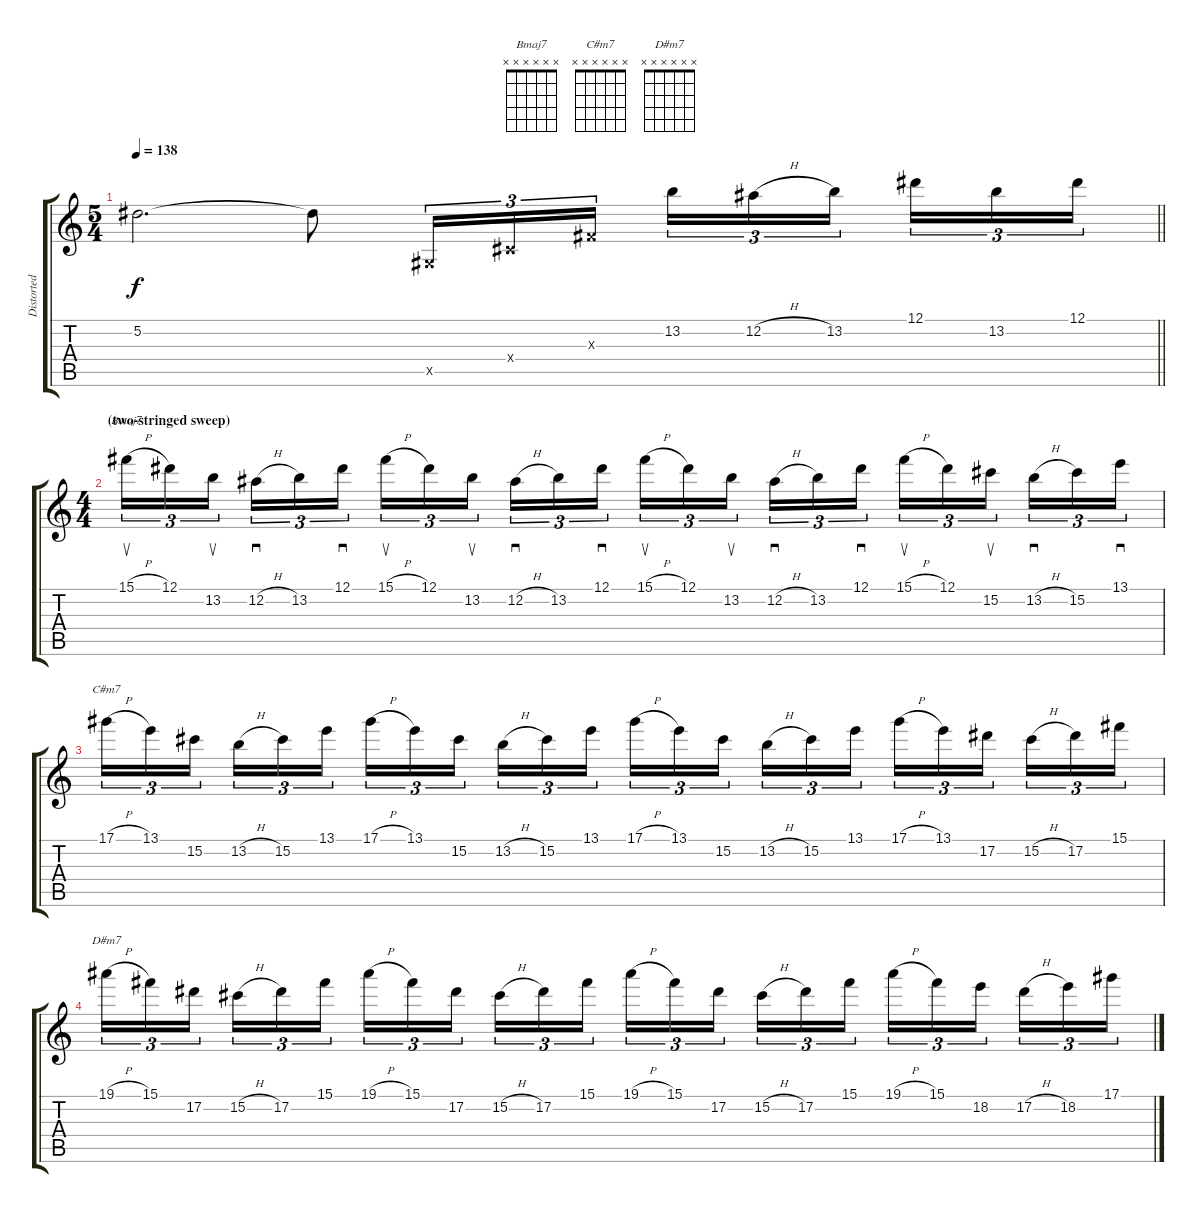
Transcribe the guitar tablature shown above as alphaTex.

\track ("Distorted Electric w/Reverb and Wah" "Distorted ") {instrument distortionguitar}
\staff {score tabs}
\tuning (Eb4 Bb3 Gb3 Db3 Ab2 Db2) {hide}
\chord ("Bmaj7" x x x x x x)
\chord ("C#m7" x x x x x x)
\chord ("D#m7" x x x x x x)
\ts (5 4)
\tempo 138
\clef g2
\barLineRight lightlight
\ks c
5.2{t}.2{d dy f} 5.2{t}.8 0.5{x}.16{tu (3 2)} 0.4{x}.16{tu (3 2)} 0.3{x}.16{tu (3 2)} 13.2.16{tu (3 2)} 12.2{h}.16{tu (3 2)} 13.2.16{tu (3 2) beam splitsecondary} 12.1.16{tu (3 2)} 13.2.16{tu (3 2)} 12.1.16{tu (3 2)} |
\ts (4 4)
\section ("" "(two-stringed sweep)")
15.1{h}.16{su tu (3 2) ch "Bmaj7"} 12.1.16{tu (3 2)} 13.2.16{su tu (3 2) beam splitsecondary} 12.2{h}.16{sd tu (3 2)} 13.2.16{tu (3 2)} 12.1.16{sd tu (3 2)} 15.1{h}.16{su tu (3 2)} 12.1.16{tu (3 2)} 13.2.16{su tu (3 2) beam splitsecondary} 12.2{h}.16{sd tu (3 2)} 13.2.16{tu (3 2)} 12.1.16{sd tu (3 2)} 15.1{h}.16{su tu (3 2)} 12.1.16{tu (3 2)} 13.2.16{su tu (3 2) beam splitsecondary} 12.2{h}.16{sd tu (3 2)} 13.2.16{tu (3 2)} 12.1.16{sd tu (3 2)} 15.1{h}.16{su tu (3 2)} 12.1.16{tu (3 2)} 15.2.16{su tu (3 2) beam splitsecondary} 13.2{h}.16{sd tu (3 2)} 15.2.16{tu (3 2)} 13.1.16{sd tu (3 2)} |
17.1{h}.16{tu (3 2) ch "C#m7"} 13.1.16{tu (3 2)} 15.2.16{tu (3 2) beam splitsecondary} 13.2{h}.16{tu (3 2)} 15.2.16{tu (3 2)} 13.1.16{tu (3 2)} 17.1{h}.16{tu (3 2)} 13.1.16{tu (3 2)} 15.2.16{tu (3 2) beam splitsecondary} 13.2{h}.16{tu (3 2)} 15.2.16{tu (3 2)} 13.1.16{tu (3 2)} 17.1{h}.16{tu (3 2)} 13.1.16{tu (3 2)} 15.2.16{tu (3 2) beam splitsecondary} 13.2{h}.16{tu (3 2)} 15.2.16{tu (3 2)} 13.1.16{tu (3 2)} 17.1{h}.16{tu (3 2)} 13.1.16{tu (3 2)} 17.2.16{tu (3 2) beam splitsecondary} 15.2{h}.16{tu (3 2)} 17.2.16{tu (3 2)} 15.1.16{tu (3 2)} |
19.1{h}.16{tu (3 2) ch "D#m7"} 15.1.16{tu (3 2)} 17.2.16{tu (3 2) beam splitsecondary} 15.2{h}.16{tu (3 2)} 17.2.16{tu (3 2)} 15.1.16{tu (3 2)} 19.1{h}.16{tu (3 2)} 15.1.16{tu (3 2)} 17.2.16{tu (3 2) beam splitsecondary} 15.2{h}.16{tu (3 2)} 17.2.16{tu (3 2)} 15.1.16{tu (3 2)} 19.1{h}.16{tu (3 2)} 15.1.16{tu (3 2)} 17.2.16{tu (3 2) beam splitsecondary} 15.2{h}.16{tu (3 2)} 17.2.16{tu (3 2)} 15.1.16{tu (3 2)} 19.1{h}.16{tu (3 2)} 15.1.16{tu (3 2)} 18.2.16{tu (3 2) beam splitsecondary} 17.2{h}.16{tu (3 2)} 18.2.16{tu (3 2)} 17.1.16{tu (3 2)}
